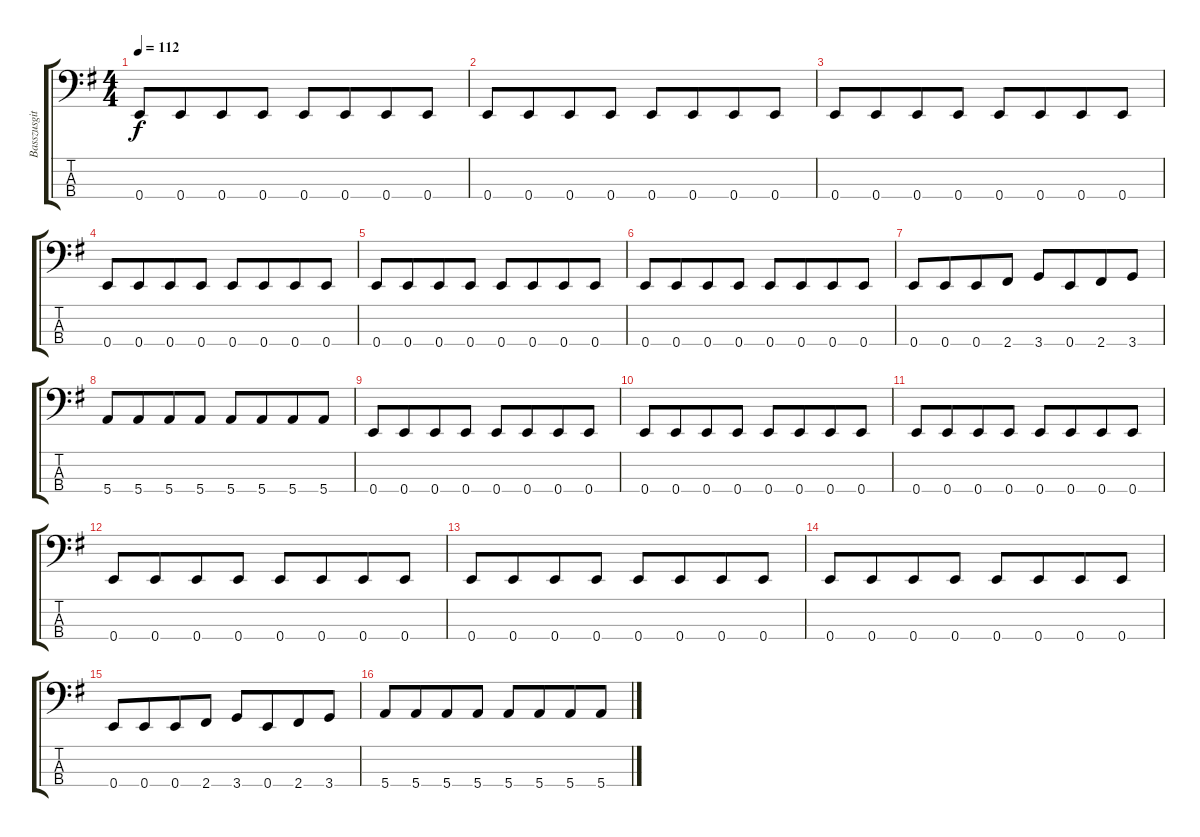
\track ("Basszusgitár (Roger Glover)" "Basszusgit") {instrument electricbassfinger}
\staff {score tabs}
\tuning (G2 D2 A1 E1) {hide}
\ts (4 4)
\tempo 112
\clef f4
\ks g
0.4.8{dy f} 0.4.8{beam merge} 0.4.8 0.4.8 0.4.8 0.4.8{beam merge} 0.4.8 0.4.8 |
0.4.8 0.4.8{beam merge} 0.4.8 0.4.8 0.4.8 0.4.8{beam merge} 0.4.8 0.4.8 |
0.4.8 0.4.8{beam merge} 0.4.8 0.4.8 0.4.8 0.4.8{beam merge} 0.4.8 0.4.8 |
0.4.8 0.4.8{beam merge} 0.4.8 0.4.8 0.4.8 0.4.8{beam merge} 0.4.8 0.4.8 |
0.4.8 0.4.8{beam merge} 0.4.8 0.4.8 0.4.8 0.4.8{beam merge} 0.4.8 0.4.8 |
0.4.8 0.4.8{beam merge} 0.4.8 0.4.8 0.4.8 0.4.8{beam merge} 0.4.8 0.4.8 |
0.4.8 0.4.8{beam merge} 0.4.8 2.4.8 3.4.8 0.4.8{beam merge} 2.4.8 3.4.8 |
5.4.8 5.4.8{beam merge} 5.4.8 5.4.8 5.4.8 5.4.8{beam merge} 5.4.8 5.4.8 |
0.4.8 0.4.8{beam merge} 0.4.8 0.4.8 0.4.8 0.4.8{beam merge} 0.4.8 0.4.8 |
0.4.8 0.4.8{beam merge} 0.4.8 0.4.8 0.4.8 0.4.8{beam merge} 0.4.8 0.4.8 |
0.4.8 0.4.8{beam merge} 0.4.8 0.4.8 0.4.8 0.4.8{beam merge} 0.4.8 0.4.8 |
0.4.8 0.4.8{beam merge} 0.4.8 0.4.8 0.4.8 0.4.8{beam merge} 0.4.8 0.4.8 |
0.4.8 0.4.8{beam merge} 0.4.8 0.4.8 0.4.8 0.4.8{beam merge} 0.4.8 0.4.8 |
0.4.8 0.4.8{beam merge} 0.4.8 0.4.8 0.4.8 0.4.8{beam merge} 0.4.8 0.4.8 |
0.4.8 0.4.8{beam merge} 0.4.8 2.4.8 3.4.8 0.4.8{beam merge} 2.4.8 3.4.8 |
5.4.8 5.4.8{beam merge} 5.4.8 5.4.8 5.4.8 5.4.8{beam merge} 5.4.8 5.4.8
